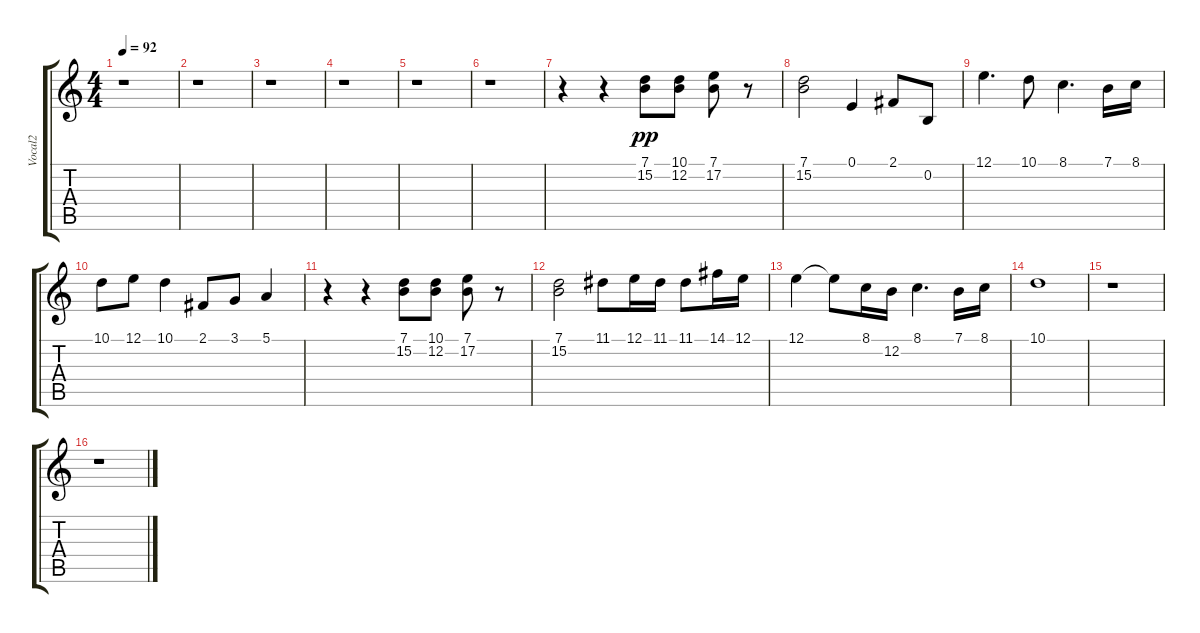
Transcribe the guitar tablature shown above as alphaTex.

\track ("Vocal2" "Vocal2") {instrument choiraahs}
\staff {score tabs}
\tuning (E4 B3 G3 D3 A2 E2) {hide}
\ts (4 4)
\tempo 92
\clef g2
\ks c
r.1{dy f} |
r.1 |
r.1 |
r.1 |
r.1 |
r.1 |
r.4 r.4 (7.1 15.2).8{dy pp} (10.1 12.2).8 (7.1 17.2).8 r.8 |
(7.1 15.2).2 0.1.4 2.1.8 0.2.8 |
12.1.4{d} 10.1.8 8.1.4{d} 7.1.16 8.1.16 |
10.1.8 12.1.8 10.1.4 2.1.8 3.1.8 5.1.4 |
r.4 r.4 (7.1 15.2).8 (10.1 12.2).8 (7.1 17.2).8 r.8 |
(7.1 15.2).2 11.1.8 12.1.16 11.1.16 11.1.8 14.1.16 12.1.16 |
12.1.4 12.1{t}.8 8.1.16 12.2.16 8.1.4{d} 7.1.16 8.1.16 |
10.1.1 |
r.1 |
r.1
